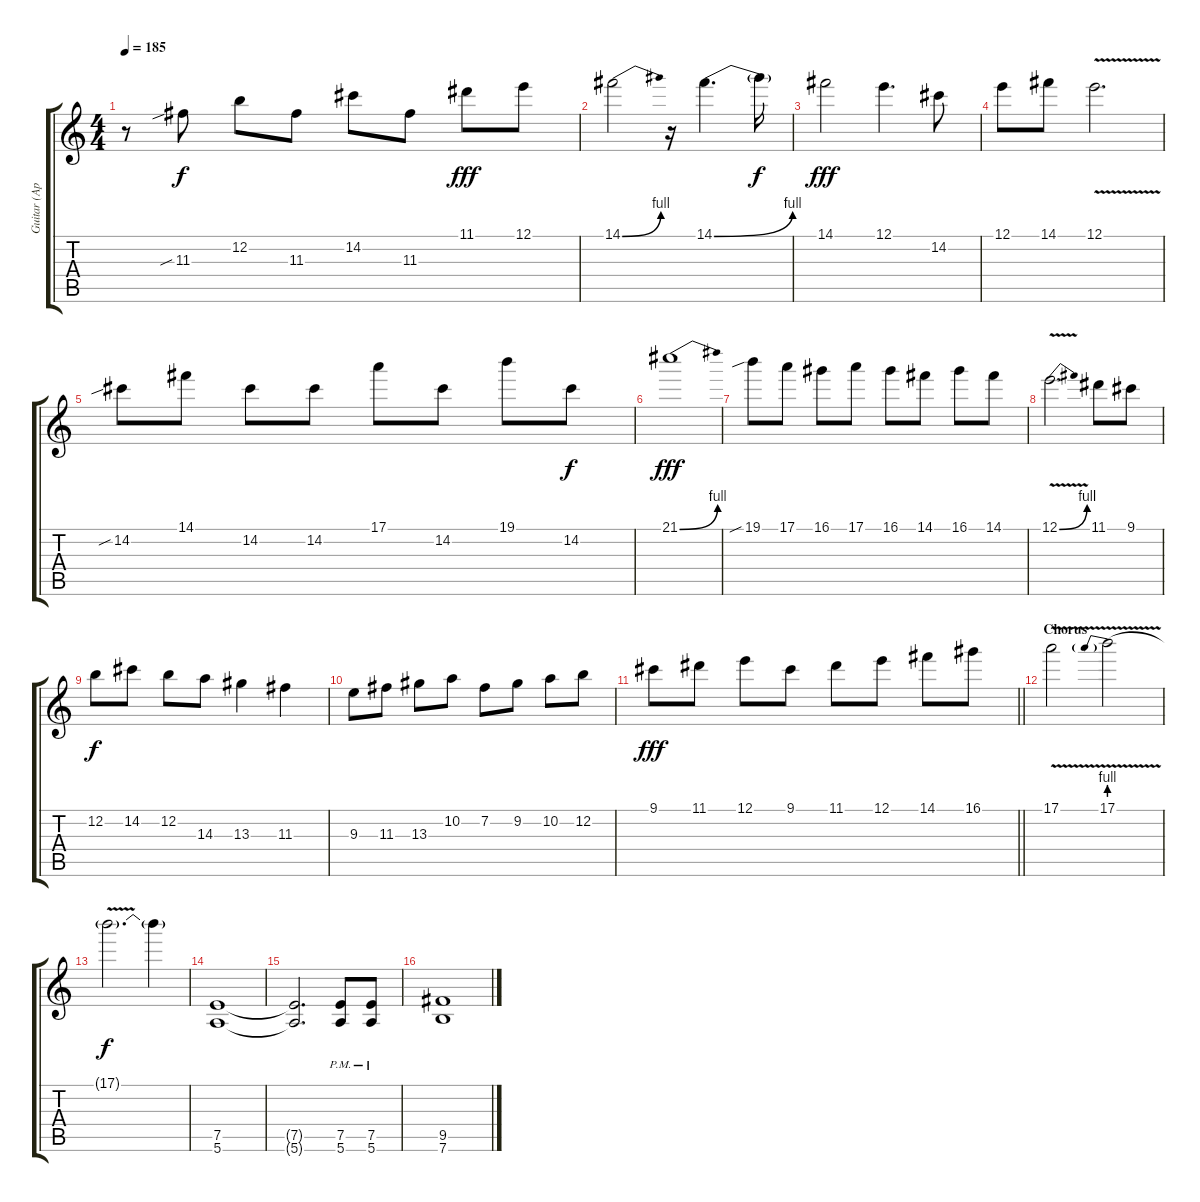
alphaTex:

\track ("Guitar (Apoy) " "Guitar (Ap") {instrument electricguitarclean}
\staff {score tabs}
\tuning (E4 B3 G3 D3 A2 E2) {hide}
\ts (4 4)
\tempo 185
\clef g2
\ks c
r.8{dy f} 11.3{sib}.8 12.2.8 11.3.8 14.2.8 11.3.8 11.1.8{dy fff} 12.1.8 |
14.1{be (bend 0 0 60 4)}.2 r.16 14.1{be (bend 0 0 60 4)}.4{d} 14.1{t}.16{dy f} |
14.1.2{dy fff} 12.1.4{d} 14.2.8 |
12.1.8 14.1.8 12.1{v}.2{d} |
14.2{sib}.8 14.1.8 14.2.8 14.2.8 17.1.8 14.2.8 19.1.8 14.2.8{dy f} |
21.1{be (bend 0 0 60 4)}.1{dy fff} |
19.1{sib}.8 17.1.8 16.1.8 17.1.8 16.1.8 14.1.8 16.1.8 14.1.8 |
12.1{be (bend 0 0 60 4) v}.2{d} 11.1.8 9.1.8 |
12.2.8{dy f} 14.2.8 12.2.8 14.3.8 13.3.4 11.3.4 |
9.3.8 11.3.8 13.3.8 10.2.8 7.2.8 9.2.8 10.2.8 12.2.8 |
\barLineRight lightlight
9.1.8{dy fff} 11.1.8 12.1.8 9.1.8 11.1.8 12.1.8 14.1.8 16.1.8 |
\section ("" "Chorus")
17.1{v}.2 17.1{be (prebend 0 4 60 4) v}.2 |
17.1{t}.2{d dy f} 17.1{t}.4 |
(7.5 5.6).1{volume 13 balance 3 instrument distortionguitar} |
(7.5{t} 5.6{t}).2{d} (7.5{pm} 5.6).8 (7.5{pm} 5.6).8 |
(9.5 7.6).1
